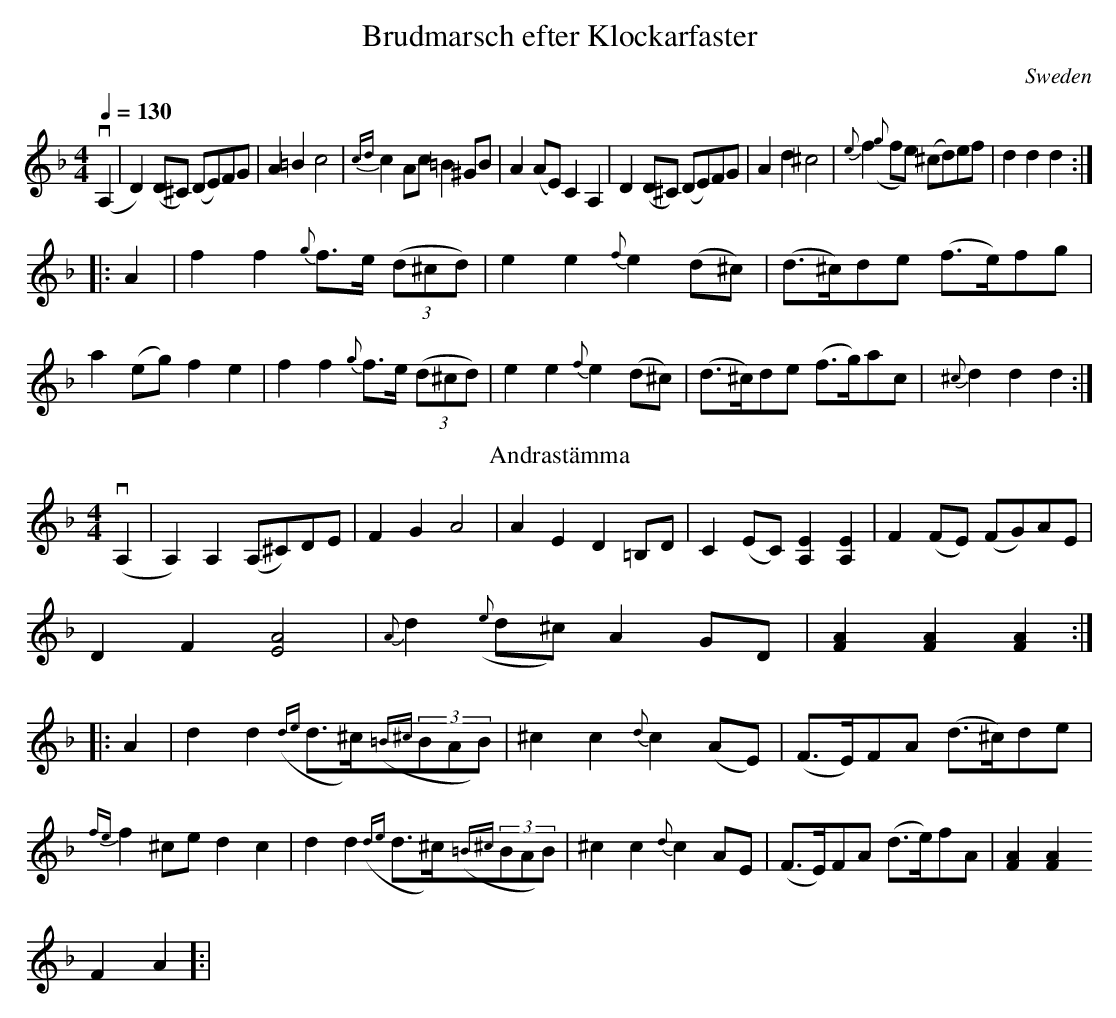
X:1
T:Brudmarsch efter Klockarfaster
O:Sweden
M:4/4
L:1/8
Q:1/4=130
K:Dm
(vA,2|D2)(D^C) (DE)FG|A2=B2 c4|{cd}c2Ac =B2^GB|A2(AE) C2A,2|\
D2(D^C) (DE)FG|A2 d2 ^c4|{e}f2({g}fe) (^cd)ef|d2 d2 d2:|
|:A2|f2f2 {g}f>e ((3d^cd)|e2e2 {f}e2(d^c)|(d>^c)de (f>e)fg|a2(eg) f2e2|\
f2f2 {g}f>e ((3d^cd)|e2e2 {f}e2(d^c)|(d>^c)de (f>g)ac|{^c}d2d2d2:|
T:Andrastämma
(vA,2|A,2)A,2 (A,^C)DE|F2G2 A4|A2E2 D2=B,D|C2(EC) [A,2E2][A,2E2]|\
F2(FE) (FG)AE|D2F2 [E4A4]|{A}d2({e}d^c) A2GD|[F2A2][F2A2][F2A2]::\
A2|d2d2 ({de}d>^c)({=B^c}(3BAB)|^c2c2 {d}c2(AE)|(F>E)FA (d>^c)de|
{fe}f2^ce d2c2|\
d2d2 ({de}d>^c)({=B^c}(3BAB)|^c2c2 {d}c2AE|(F>E)FA (d>e)fA|[F2A2][F2A2][
F2A2]:|
